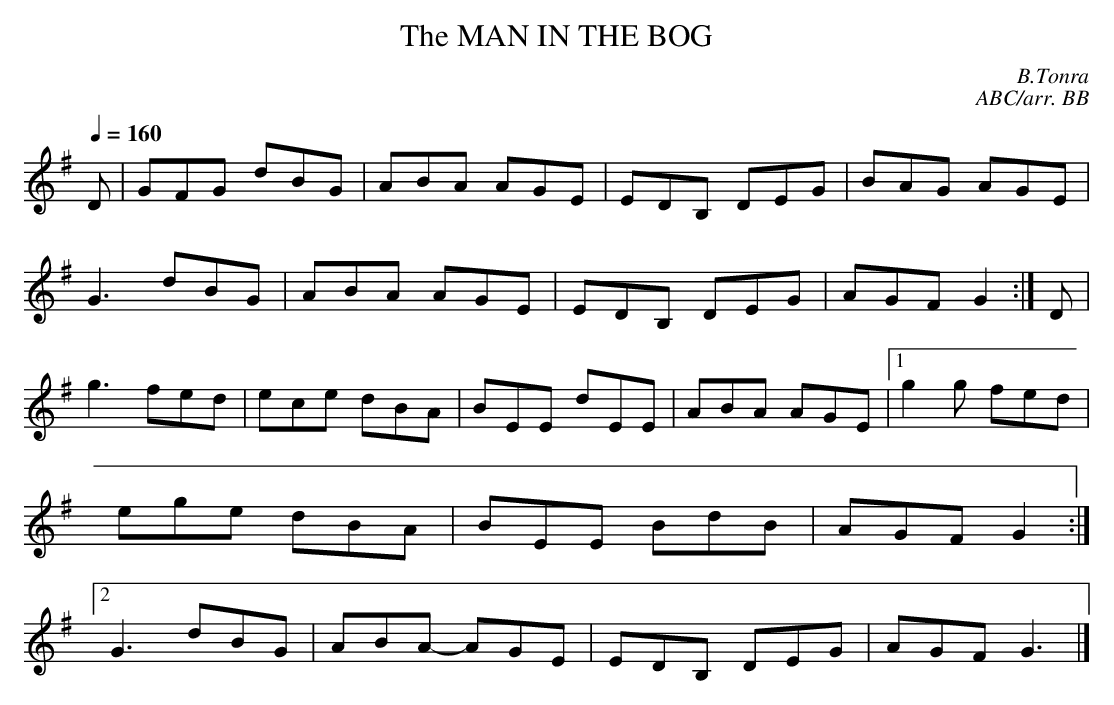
X:1
T:MAN IN THE BOG, The\
C:B.Tonra\
C:ABC/arr. BB\
Q:1/4=160\
M:6/8\
K:G\
D|GFG dBG|ABA AGE|EDB, DEG|BAG AGE|\
G3 dBG|ABA AGE| EDB, DEG|AGF G2 :|\
D|g3 fed|ece dBA|BEE dEE|ABA AGE|\
[1 g2g fed|ege dBA|BEE BdB|AGF G2 :|\
[2 G3 dBG|ABA -AGE|EDB, DEG|AGF G3|]\
\
\
